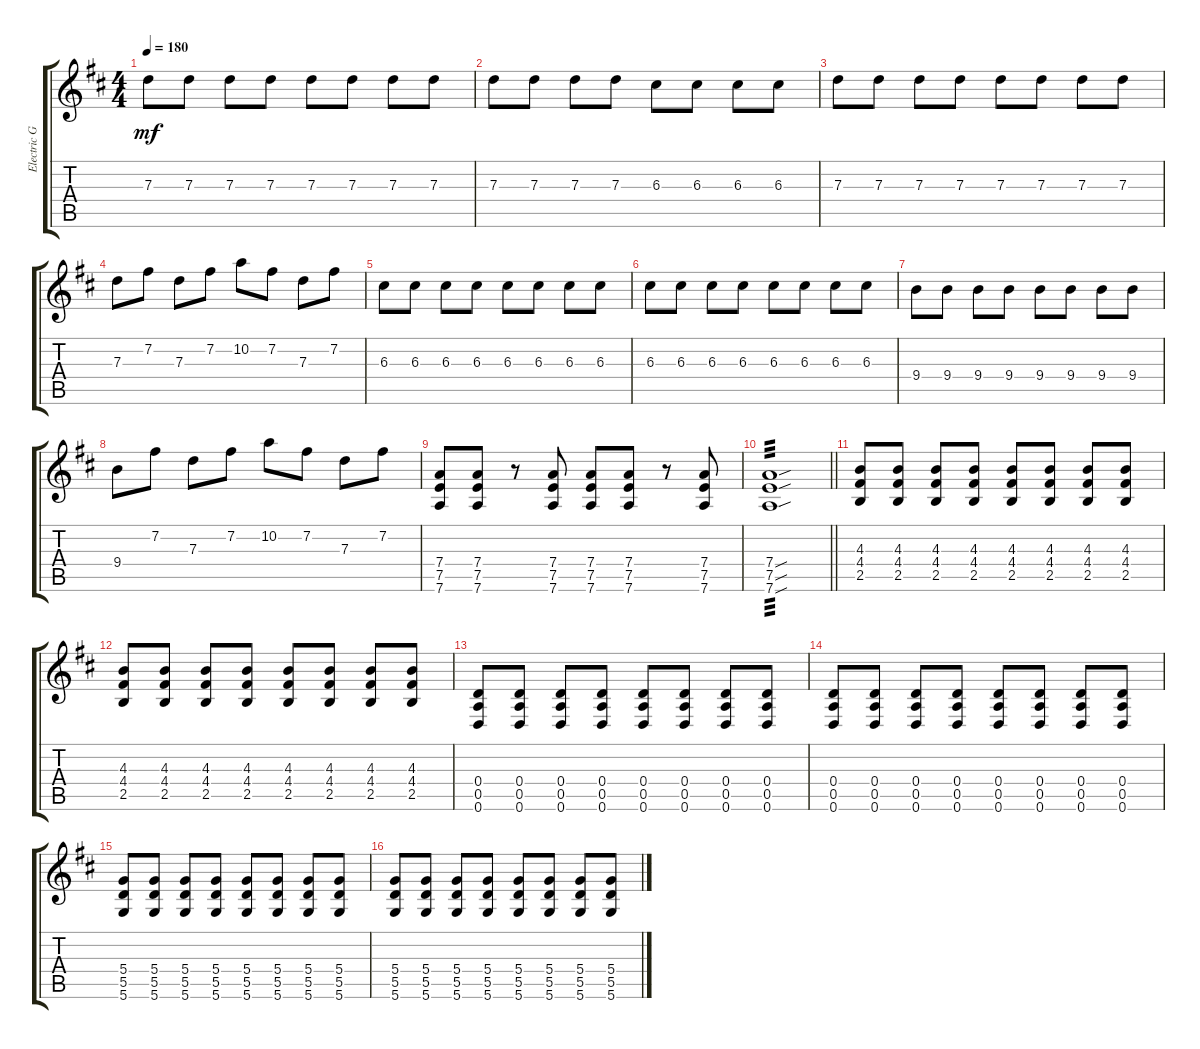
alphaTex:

\track ("Electric Guitar 1" "Electric G") {instrument overdrivenguitar}
\staff {score tabs}
\tuning (E4 B3 G3 D3 A2 D2) {hide}
\ts (4 4)
\tempo 180
\clef g2
\ks d
7.3.8{dy mf} 7.3.8 7.3.8 7.3.8 7.3.8 7.3.8 7.3.8 7.3.8 |
7.3.8 7.3.8 7.3.8 7.3.8 6.3.8 6.3.8 6.3.8 6.3.8 |
7.3.8 7.3.8 7.3.8 7.3.8 7.3.8 7.3.8 7.3.8 7.3.8 |
7.3.8 7.2.8 7.3.8 7.2.8 10.2.8 7.2.8 7.3.8 7.2.8 |
6.3.8 6.3.8 6.3.8 6.3.8 6.3.8 6.3.8 6.3.8 6.3.8 |
6.3.8 6.3.8 6.3.8 6.3.8 6.3.8 6.3.8 6.3.8 6.3.8 |
9.4.8 9.4.8 9.4.8 9.4.8 9.4.8 9.4.8 9.4.8 9.4.8 |
9.4.8 7.2.8 7.3.8 7.2.8 10.2.8 7.2.8 7.3.8 7.2.8 |
(7.4 7.5 7.6).8 (7.4 7.5 7.6).8 r.8 (7.4 7.5 7.6).8 (7.4 7.5 7.6).8 (7.4 7.5 7.6).8 r.8 (7.4 7.5 7.6).8 |
\barLineRight lightlight
(7.4{sou} 7.5{sou} 7.6{sou}).1{tp 3} |
(4.3 4.4 2.5).8 (4.3 4.4 2.5).8 (4.3 4.4 2.5).8 (4.3 4.4 2.5).8 (4.3 4.4 2.5).8 (4.3 4.4 2.5).8 (4.3 4.4 2.5).8 (4.3 4.4 2.5).8 |
(4.3 4.4 2.5).8 (4.3 4.4 2.5).8 (4.3 4.4 2.5).8 (4.3 4.4 2.5).8 (4.3 4.4 2.5).8 (4.3 4.4 2.5).8 (4.3 4.4 2.5).8 (4.3 4.4 2.5).8 |
(0.4 0.5 0.6).8 (0.4 0.5 0.6).8 (0.4 0.5 0.6).8 (0.4 0.5 0.6).8 (0.4 0.5 0.6).8 (0.4 0.5 0.6).8 (0.4 0.5 0.6).8 (0.4 0.5 0.6).8 |
(0.4 0.5 0.6).8 (0.4 0.5 0.6).8 (0.4 0.5 0.6).8 (0.4 0.5 0.6).8 (0.4 0.5 0.6).8 (0.4 0.5 0.6).8 (0.4 0.5 0.6).8 (0.4 0.5 0.6).8 |
(5.4 5.5 5.6).8 (5.4 5.5 5.6).8 (5.4 5.5 5.6).8 (5.4 5.5 5.6).8 (5.4 5.5 5.6).8 (5.4 5.5 5.6).8 (5.4 5.5 5.6).8 (5.4 5.5 5.6).8 |
(5.4 5.5 5.6).8 (5.4 5.5 5.6).8 (5.4 5.5 5.6).8 (5.4 5.5 5.6).8 (5.4 5.5 5.6).8 (5.4 5.5 5.6).8 (5.4 5.5 5.6).8 (5.4 5.5 5.6).8
